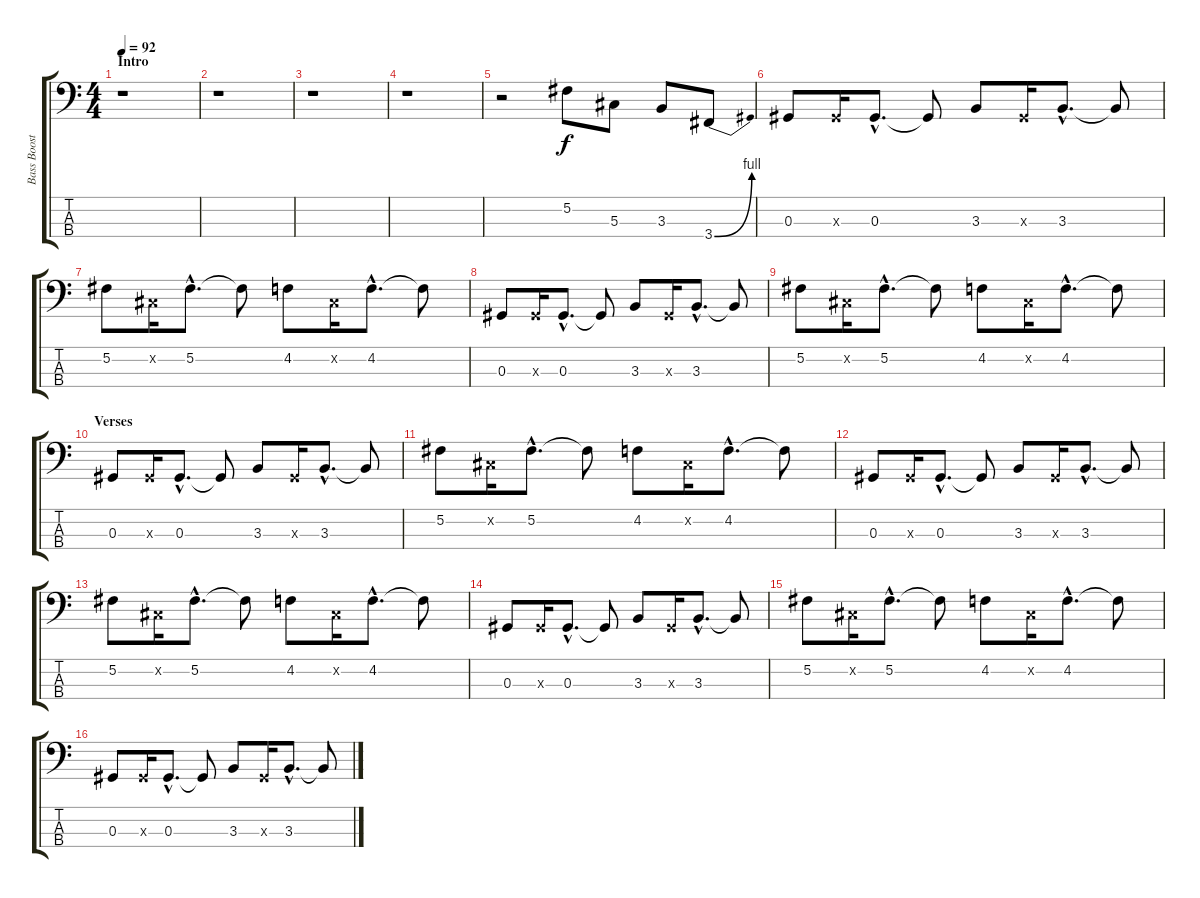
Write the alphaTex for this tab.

\track ("Bass Booster" "Bass Boost") {instrument electricbasspick}
\staff {score tabs}
\tuning (Gb2 Db2 Ab1 Eb1) {hide}
\ts (4 4)
\section ("" "Intro")
\tempo 92
\clef f4
\ks c
r.1{dy f instrument electricbasspick} |
r.1 |
r.1 |
r.1 |
r.2 5.2.8 5.3.8 3.3.8 3.4{be (bend 0 0 60 4)}.8 |
0.3.8 0.3{x}.16 0.3{hac}.8{d} 0.3{t}.8 3.3.8 0.3{x}.16 3.3{hac}.8{d} 3.3{t}.8 |
5.2.8 0.2{x}.16 5.2{hac}.8{d} 5.2{t}.8 4.2.8 0.2{x}.16 4.2{hac}.8{d} 4.2{t}.8 |
0.3.8 0.3{x}.16 0.3{hac}.8{d} 0.3{t}.8 3.3.8 0.3{x}.16 3.3{hac}.8{d} 3.3{t}.8 |
5.2.8 0.2{x}.16 5.2{hac}.8{d} 5.2{t}.8 4.2.8 0.2{x}.16 4.2{hac}.8{d} 4.2{t}.8 |
\section ("" "Verses")
0.3.8 0.3{x}.16 0.3{hac}.8{d} 0.3{t}.8 3.3.8 0.3{x}.16 3.3{hac}.8{d} 3.3{t}.8 |
5.2.8 0.2{x}.16 5.2{hac}.8{d} 5.2{t}.8 4.2.8 0.2{x}.16 4.2{hac}.8{d} 4.2{t}.8 |
0.3.8 0.3{x}.16 0.3{hac}.8{d} 0.3{t}.8 3.3.8 0.3{x}.16 3.3{hac}.8{d} 3.3{t}.8 |
5.2.8 0.2{x}.16 5.2{hac}.8{d} 5.2{t}.8 4.2.8 0.2{x}.16 4.2{hac}.8{d} 4.2{t}.8 |
0.3.8 0.3{x}.16 0.3{hac}.8{d} 0.3{t}.8 3.3.8 0.3{x}.16 3.3{hac}.8{d} 3.3{t}.8 |
5.2.8 0.2{x}.16 5.2{hac}.8{d} 5.2{t}.8 4.2.8 0.2{x}.16 4.2{hac}.8{d} 4.2{t}.8 |
0.3.8 0.3{x}.16 0.3{hac}.8{d} 0.3{t}.8 3.3.8 0.3{x}.16 3.3{hac}.8{d} 3.3{t}.8
